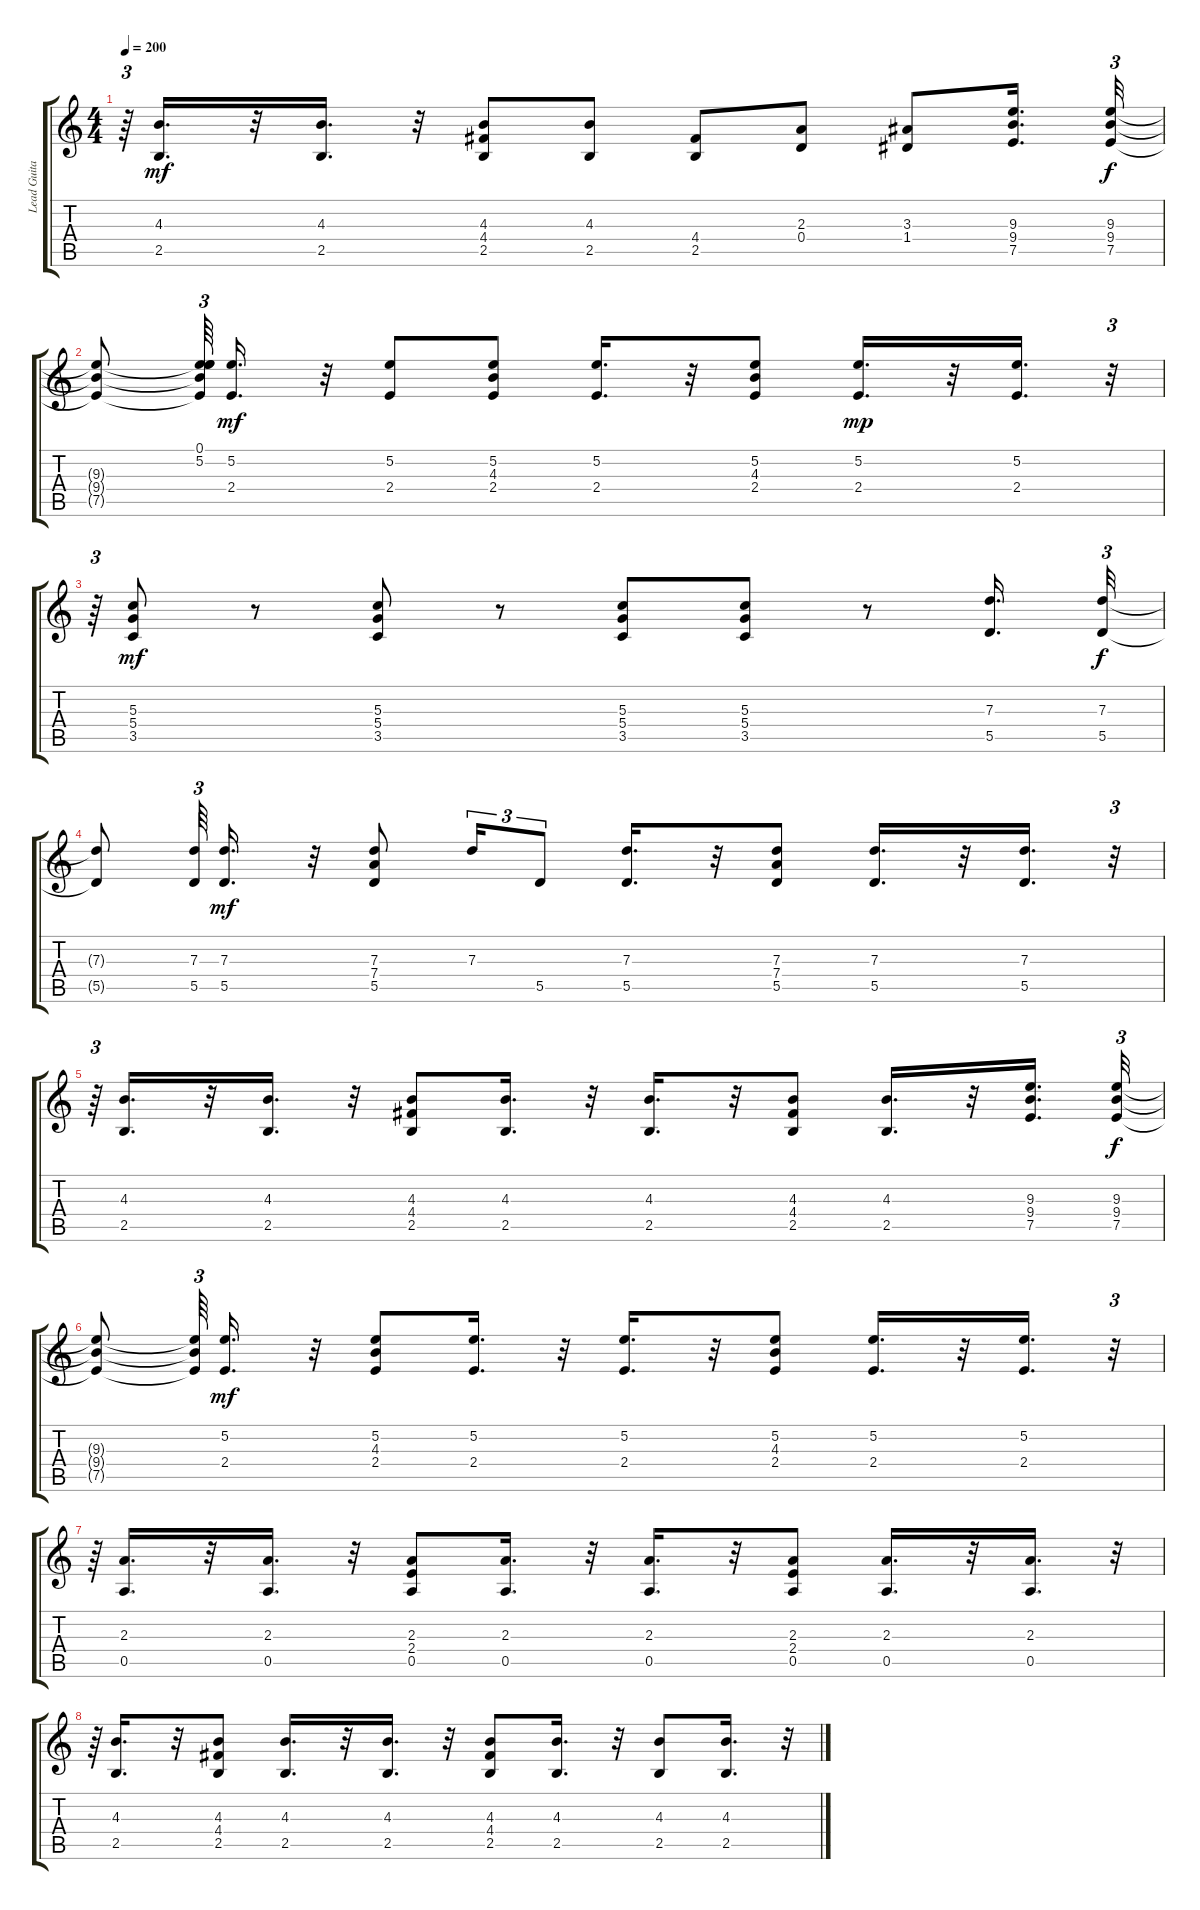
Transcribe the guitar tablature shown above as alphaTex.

\track ("Lead Guitar" "Lead Guita") {instrument overdrivenguitar}
\staff {score tabs}
\tuning (E4 B3 G3 D3 A2 E2) {hide}
\ts (4 4)
\tempo 200
\clef g2
\ks c
r.64{tu (3 2) dy mf} (4.3 2.5).16{d} r.32 (4.3 2.5).16{d} r.32 (4.3 4.4 2.5).8 (4.3 2.5).8 (4.4 2.5).8 (2.3 0.4).8 (3.3 1.4).8 (9.3 9.4 7.5).16{d} (9.3 9.4 7.5).32{tu (3 2) dy f} |
(9.3{t} 9.4{t} 7.5{t}).8 (0.1 5.2{t} 9.3{t} 9.4{t} 7.5{t}).64{tu (3 2) beam splitsecondary} (5.2 2.4).16{d dy mf} r.32 (5.2 2.4).8 (5.2 4.3 2.4).8 (5.2 2.4).16{d} r.32 (5.2 4.3 2.4).8 (5.2 2.4).16{d dy mp} r.32 (5.2 2.4).16{d} r.32{tu (3 2)} |
r.64{tu (3 2)} (5.3 5.4 3.5).8{dy mf} r.8 (5.3 5.4 3.5).8 r.8 (5.3 5.4 3.5).8 (5.3 5.4 3.5).8 r.8 (7.3 5.5).16{d} (7.3 5.5).32{tu (3 2) dy f} |
(7.3{t} 5.5{t}).8 (7.3 5.5).64{tu (3 2) beam splitsecondary} (7.3 5.5).16{d dy mf} r.32 (7.3 7.4 5.5).8 7.3.16{tu (3 2)} 5.5.8{tu (3 2)} (7.3 5.5).16{d} r.32 (7.3 7.4 5.5).8 (7.3 5.5).16{d} r.32 (7.3 5.5).16{d} r.32{tu (3 2)} |
r.64{tu (3 2)} (4.3 2.5).16{d} r.32 (4.3 2.5).16{d} r.32 (4.3 4.4 2.5).8 (4.3 2.5).16{d} r.32 (4.3 2.5).16{d} r.32 (4.3 4.4 2.5).8 (4.3 2.5).16{d} r.32 (9.3 9.4 7.5).16{d} (9.3 9.4 7.5).32{tu (3 2) dy f} |
(9.3{t} 9.4{t} 7.5{t}).8 (9.3{t} 9.4{t} 7.5{t}).64{tu (3 2) beam splitsecondary} (5.2 2.4).16{d dy mf} r.32 (5.2 4.3 2.4).8 (5.2 2.4).16{d} r.32 (5.2 2.4).16{d} r.32 (5.2 4.3 2.4).8 (5.2 2.4).16{d} r.32 (5.2 2.4).16{d} r.32{tu (3 2)} |
r.64{tu (3 2)} (2.3 0.5).16{d} r.32 (2.3 0.5).16{d} r.32 (2.3 2.4 0.5).8 (2.3 0.5).16{d} r.32 (2.3 0.5).16{d} r.32 (2.3 2.4 0.5).8 (2.3 0.5).16{d} r.32 (2.3 0.5).16{d} r.32{tu (3 2)} |
r.64{tu (3 2)} (4.3 2.5).16{d} r.32 (4.3 4.4 2.5).8 (4.3 2.5).16{d} r.32 (4.3 2.5).16{d} r.32 (4.3 4.4 2.5).8 (4.3 2.5).16{d} r.32 (4.3 2.5).8 (4.3 2.5).16{d} r.32{tu (3 2)}
